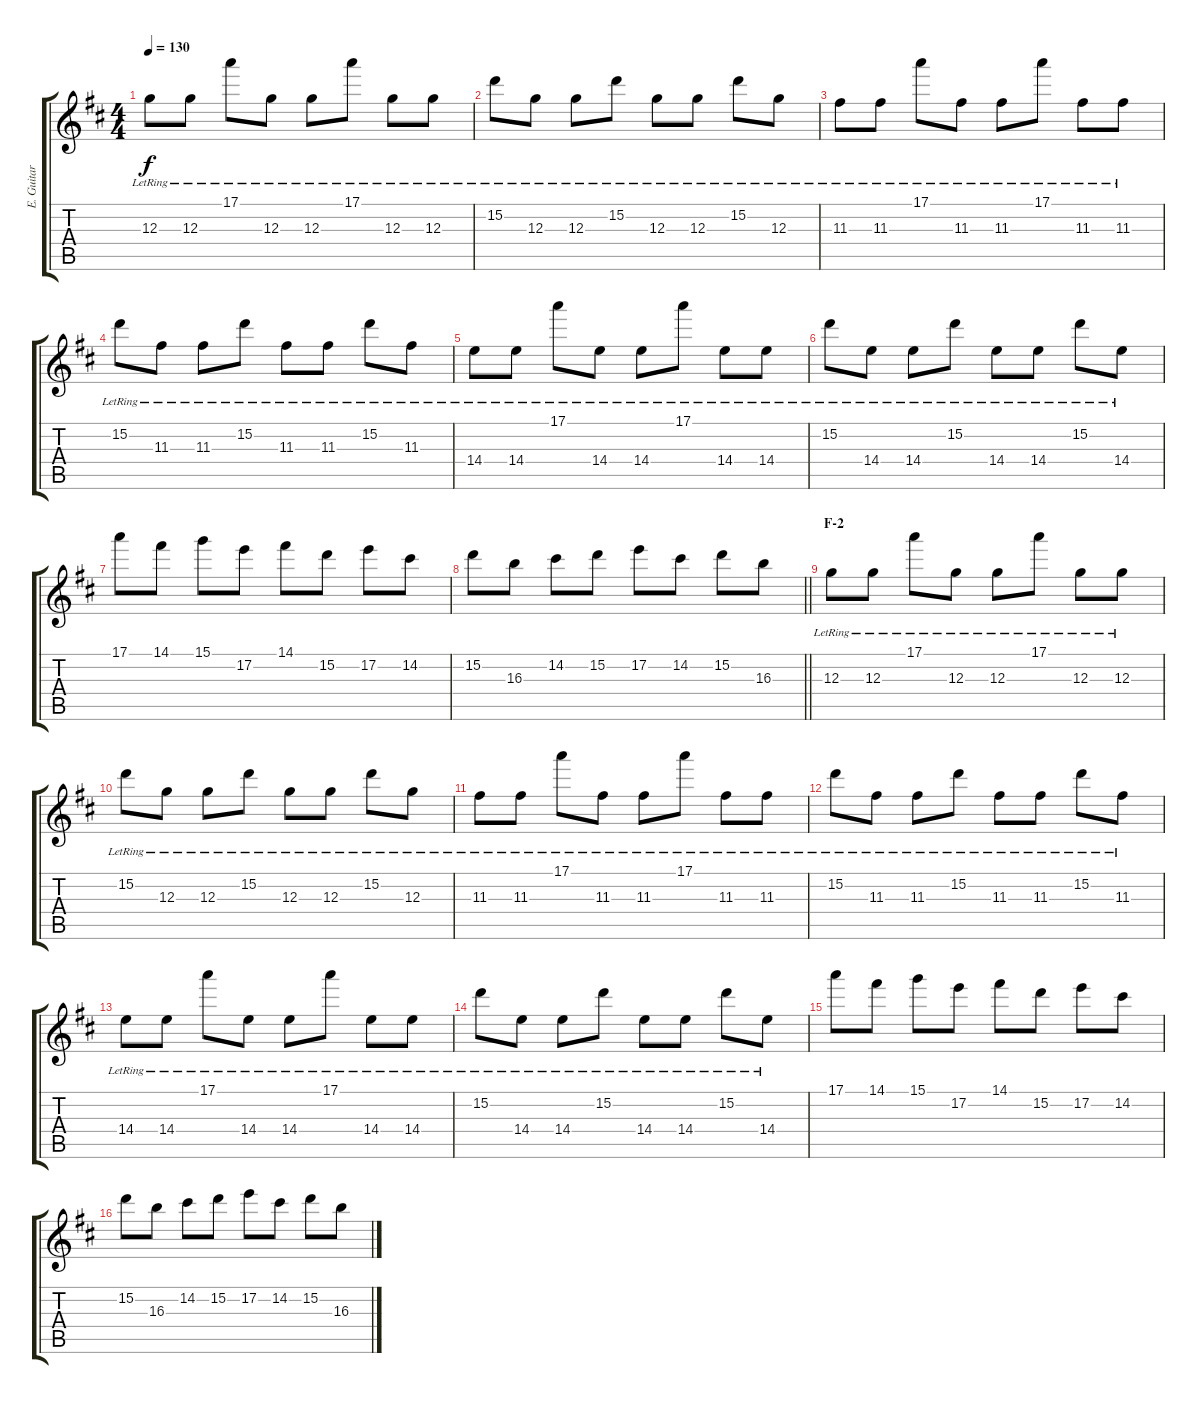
\track ("E. Guitar I" "E. Guitar ") {instrument electricguitarclean}
\staff {score tabs}
\tuning (E4 B3 G3 D3 A2 E2) {hide}
\ts (4 4)
\tempo 130
\clef g2
\ks d
12.3{lr}.8{dy f} 12.3{lr}.8 17.1{lr}.8 12.3{lr}.8 12.3{lr}.8 17.1{lr}.8 12.3{lr}.8 12.3{lr}.8 |
15.2{lr}.8 12.3{lr}.8 12.3{lr}.8 15.2{lr}.8 12.3{lr}.8 12.3{lr}.8 15.2{lr}.8 12.3{lr}.8 |
11.3{lr}.8 11.3{lr}.8 17.1{lr}.8 11.3{lr}.8 11.3{lr}.8 17.1{lr}.8 11.3{lr}.8 11.3{lr}.8 |
15.2{lr}.8 11.3{lr}.8 11.3{lr}.8 15.2{lr}.8 11.3{lr}.8 11.3{lr}.8 15.2{lr}.8 11.3{lr}.8 |
14.4{lr}.8 14.4{lr}.8 17.1{lr}.8 14.4{lr}.8 14.4{lr}.8 17.1{lr}.8 14.4{lr}.8 14.4{lr}.8 |
15.2{lr}.8 14.4{lr}.8 14.4{lr}.8 15.2{lr}.8 14.4{lr}.8 14.4{lr}.8 15.2{lr}.8 14.4{lr}.8 |
17.1.8 14.1.8 15.1.8 17.2.8 14.1.8 15.2.8 17.2.8 14.2.8 |
\barLineRight lightlight
15.2.8 16.3.8 14.2.8 15.2.8 17.2.8 14.2.8 15.2.8 16.3.8 |
\section ("" "F-2")
12.3{lr}.8 12.3{lr}.8 17.1{lr}.8 12.3{lr}.8 12.3{lr}.8 17.1{lr}.8 12.3{lr}.8 12.3{lr}.8 |
15.2{lr}.8 12.3{lr}.8 12.3{lr}.8 15.2{lr}.8 12.3{lr}.8 12.3{lr}.8 15.2{lr}.8 12.3{lr}.8 |
11.3{lr}.8 11.3{lr}.8 17.1{lr}.8 11.3{lr}.8 11.3{lr}.8 17.1{lr}.8 11.3{lr}.8 11.3{lr}.8 |
15.2{lr}.8 11.3{lr}.8 11.3{lr}.8 15.2{lr}.8 11.3{lr}.8 11.3{lr}.8 15.2{lr}.8 11.3{lr}.8 |
14.4{lr}.8 14.4{lr}.8 17.1{lr}.8 14.4{lr}.8 14.4{lr}.8 17.1{lr}.8 14.4{lr}.8 14.4{lr}.8 |
15.2{lr}.8 14.4{lr}.8 14.4{lr}.8 15.2{lr}.8 14.4{lr}.8 14.4{lr}.8 15.2{lr}.8 14.4{lr}.8 |
17.1.8 14.1.8 15.1.8 17.2.8 14.1.8 15.2.8 17.2.8 14.2.8 |
15.2.8 16.3.8 14.2.8 15.2.8 17.2.8 14.2.8 15.2.8 16.3.8
